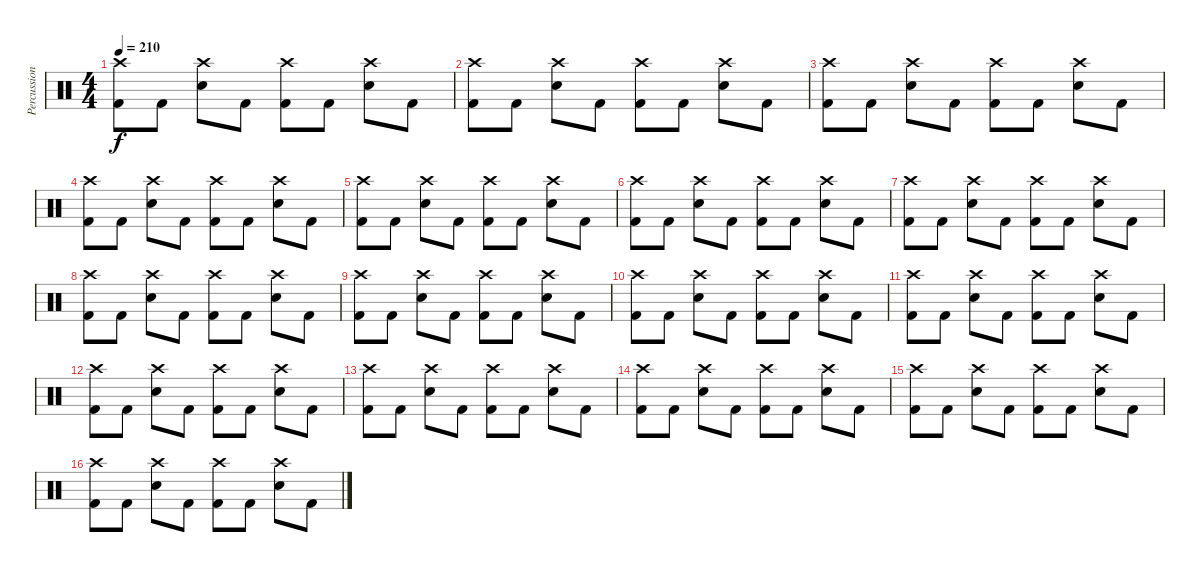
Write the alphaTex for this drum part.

\track ("Percussion" "Percussion") {instrument percussion}
\staff {score}
\articulation defaults
\ts (4 4)
\tempo 210
\clef neutral
\ks c
("Crash high (hit)" "Kick (hit) 2").8{dy f} "Kick (hit) 2".8 ("Crash high (hit)" "Snare (hit) 2").8 "Kick (hit) 2".8 ("Crash high (hit)" "Kick (hit) 2").8 "Kick (hit) 2".8 ("Crash high (hit)" "Snare (hit) 2").8 "Kick (hit) 2".8 |
("Crash high (hit)" "Kick (hit) 2").8 "Kick (hit) 2".8 ("Crash high (hit)" "Snare (hit) 2").8 "Kick (hit) 2".8 ("Crash high (hit)" "Kick (hit) 2").8 "Kick (hit) 2".8 ("Crash high (hit)" "Snare (hit) 2").8 "Kick (hit) 2".8 |
("Crash high (hit)" "Kick (hit) 2").8 "Kick (hit) 2".8 ("Crash high (hit)" "Snare (hit) 2").8 "Kick (hit) 2".8 ("Crash high (hit)" "Kick (hit) 2").8 "Kick (hit) 2".8 ("Crash high (hit)" "Snare (hit) 2").8 "Kick (hit) 2".8 |
("Crash high (hit)" "Kick (hit) 2").8 "Kick (hit) 2".8 ("Crash high (hit)" "Snare (hit) 2").8 "Kick (hit) 2".8 ("Crash high (hit)" "Kick (hit) 2").8 "Kick (hit) 2".8 ("Crash high (hit)" "Snare (hit) 2").8 "Kick (hit) 2".8 |
("Crash high (hit)" "Kick (hit) 2").8 "Kick (hit) 2".8 ("Crash high (hit)" "Snare (hit) 2").8 "Kick (hit) 2".8 ("Crash high (hit)" "Kick (hit) 2").8 "Kick (hit) 2".8 ("Crash high (hit)" "Snare (hit) 2").8 "Kick (hit) 2".8 |
("Crash high (hit)" "Kick (hit) 2").8 "Kick (hit) 2".8 ("Crash high (hit)" "Snare (hit) 2").8 "Kick (hit) 2".8 ("Crash high (hit)" "Kick (hit) 2").8 "Kick (hit) 2".8 ("Crash high (hit)" "Snare (hit) 2").8 "Kick (hit) 2".8 |
("Crash high (hit)" "Kick (hit) 2").8 "Kick (hit) 2".8 ("Crash high (hit)" "Snare (hit) 2").8 "Kick (hit) 2".8 ("Crash high (hit)" "Kick (hit) 2").8 "Kick (hit) 2".8 ("Crash high (hit)" "Snare (hit) 2").8 "Kick (hit) 2".8 |
("Crash high (hit)" "Kick (hit) 2").8 "Kick (hit) 2".8 ("Crash high (hit)" "Snare (hit) 2").8 "Kick (hit) 2".8 ("Crash high (hit)" "Kick (hit) 2").8 "Kick (hit) 2".8 ("Crash high (hit)" "Snare (hit) 2").8 "Kick (hit) 2".8 |
("Crash high (hit)" "Kick (hit) 2").8 "Kick (hit) 2".8 ("Crash high (hit)" "Snare (hit) 2").8 "Kick (hit) 2".8 ("Crash high (hit)" "Kick (hit) 2").8 "Kick (hit) 2".8 ("Crash high (hit)" "Snare (hit) 2").8 "Kick (hit) 2".8 |
("Crash high (hit)" "Kick (hit) 2").8 "Kick (hit) 2".8 ("Crash high (hit)" "Snare (hit) 2").8 "Kick (hit) 2".8 ("Crash high (hit)" "Kick (hit) 2").8 "Kick (hit) 2".8 ("Crash high (hit)" "Snare (hit) 2").8 "Kick (hit) 2".8 |
("Crash high (hit)" "Kick (hit) 2").8 "Kick (hit) 2".8 ("Crash high (hit)" "Snare (hit) 2").8 "Kick (hit) 2".8 ("Crash high (hit)" "Kick (hit) 2").8 "Kick (hit) 2".8 ("Crash high (hit)" "Snare (hit) 2").8 "Kick (hit) 2".8 |
("Crash high (hit)" "Kick (hit) 2").8 "Kick (hit) 2".8 ("Crash high (hit)" "Snare (hit) 2").8 "Kick (hit) 2".8 ("Crash high (hit)" "Kick (hit) 2").8 "Kick (hit) 2".8 ("Crash high (hit)" "Snare (hit) 2").8 "Kick (hit) 2".8 |
("Crash high (hit)" "Kick (hit) 2").8 "Kick (hit) 2".8 ("Crash high (hit)" "Snare (hit) 2").8 "Kick (hit) 2".8 ("Crash high (hit)" "Kick (hit) 2").8 "Kick (hit) 2".8 ("Crash high (hit)" "Snare (hit) 2").8 "Kick (hit) 2".8 |
("Crash high (hit)" "Kick (hit) 2").8 "Kick (hit) 2".8 ("Crash high (hit)" "Snare (hit) 2").8 "Kick (hit) 2".8 ("Crash high (hit)" "Kick (hit) 2").8 "Kick (hit) 2".8 ("Crash high (hit)" "Snare (hit) 2").8 "Kick (hit) 2".8 |
("Crash high (hit)" "Kick (hit) 2").8 "Kick (hit) 2".8 ("Crash high (hit)" "Snare (hit) 2").8 "Kick (hit) 2".8 ("Crash high (hit)" "Kick (hit) 2").8 "Kick (hit) 2".8 ("Crash high (hit)" "Snare (hit) 2").8 "Kick (hit) 2".8 |
("Crash high (hit)" "Kick (hit) 2").8 "Kick (hit) 2".8 ("Crash high (hit)" "Snare (hit) 2").8 "Kick (hit) 2".8 ("Crash high (hit)" "Kick (hit) 2").8 "Kick (hit) 2".8 ("Crash high (hit)" "Snare (hit) 2").8 "Kick (hit) 2".8
